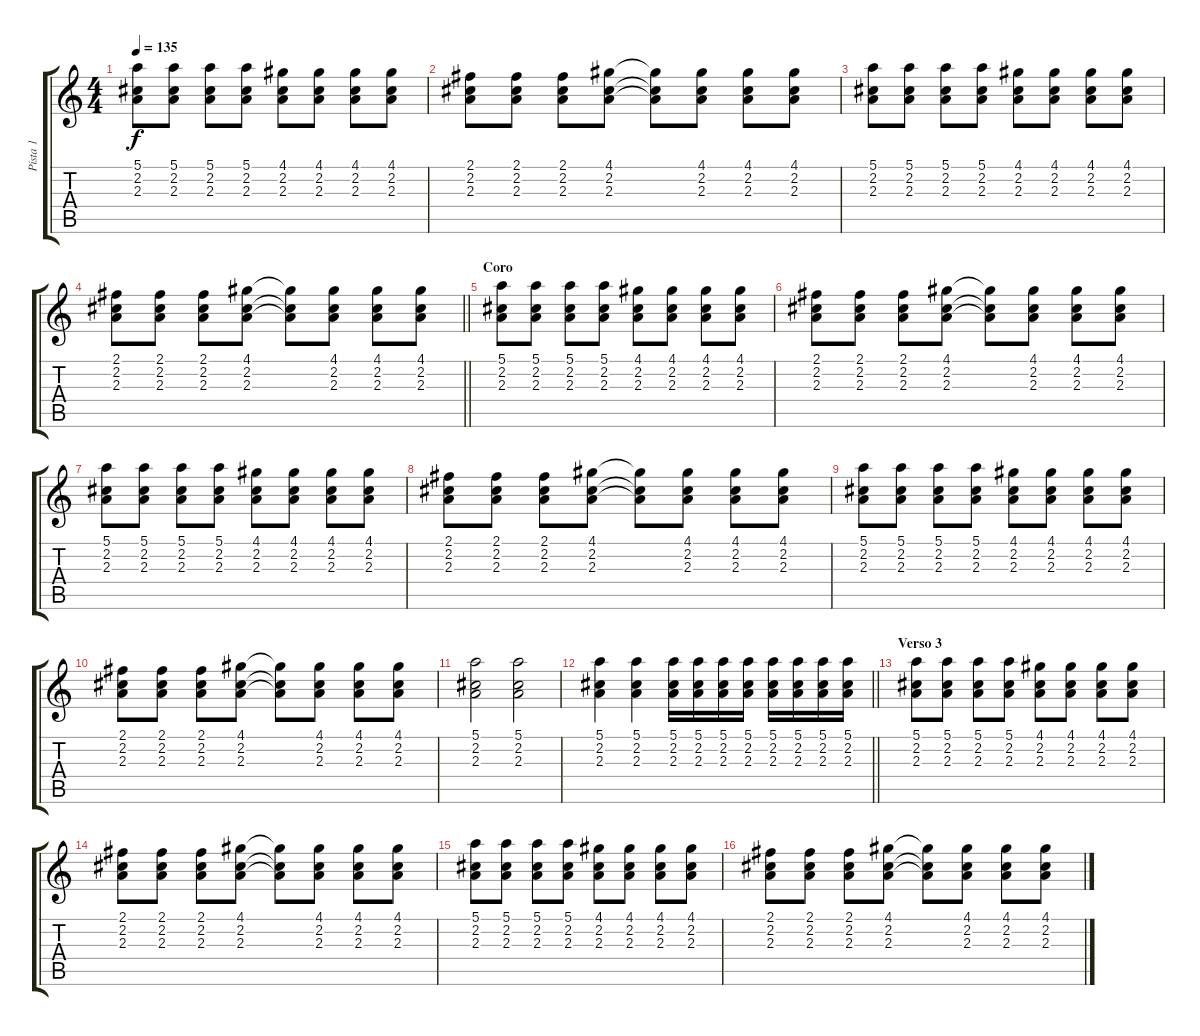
\track ("Pista 1" "Pista 1") {instrument overdrivenguitar}
\staff {score tabs}
\tuning (E4 B3 G3 D3 A2 E2) {hide}
\ts (4 4)
\tempo 135
\clef g2
\ks c
(5.1 2.2 2.3).8{dy f} (5.1 2.2 2.3).8 (5.1 2.2 2.3).8 (5.1 2.2 2.3).8 (4.1 2.2 2.3).8 (4.1 2.2 2.3).8 (4.1 2.2 2.3).8 (4.1 2.2 2.3).8 |
(2.1 2.2 2.3).8 (2.1 2.2 2.3).8 (2.1 2.2 2.3).8 (4.1 2.2 2.3).8 (4.1{t} 2.2{t} 2.3{t}).8 (4.1 2.2 2.3).8 (4.1 2.2 2.3).8 (4.1 2.2 2.3).8 |
(5.1 2.2 2.3).8 (5.1 2.2 2.3).8 (5.1 2.2 2.3).8 (5.1 2.2 2.3).8 (4.1 2.2 2.3).8 (4.1 2.2 2.3).8 (4.1 2.2 2.3).8 (4.1 2.2 2.3).8 |
\barLineRight lightlight
(2.1 2.2 2.3).8 (2.1 2.2 2.3).8 (2.1 2.2 2.3).8 (4.1 2.2 2.3).8 (4.1{t} 2.2{t} 2.3{t}).8 (4.1 2.2 2.3).8 (4.1 2.2 2.3).8 (4.1 2.2 2.3).8 |
\section ("" "Coro")
(5.1 2.2 2.3).8 (5.1 2.2 2.3).8 (5.1 2.2 2.3).8 (5.1 2.2 2.3).8 (4.1 2.2 2.3).8 (4.1 2.2 2.3).8 (4.1 2.2 2.3).8 (4.1 2.2 2.3).8 |
(2.1 2.2 2.3).8 (2.1 2.2 2.3).8 (2.1 2.2 2.3).8 (4.1 2.2 2.3).8 (4.1{t} 2.2{t} 2.3{t}).8 (4.1 2.2 2.3).8 (4.1 2.2 2.3).8 (4.1 2.2 2.3).8 |
(5.1 2.2 2.3).8 (5.1 2.2 2.3).8 (5.1 2.2 2.3).8 (5.1 2.2 2.3).8 (4.1 2.2 2.3).8 (4.1 2.2 2.3).8 (4.1 2.2 2.3).8 (4.1 2.2 2.3).8 |
(2.1 2.2 2.3).8 (2.1 2.2 2.3).8 (2.1 2.2 2.3).8 (4.1 2.2 2.3).8 (4.1{t} 2.2{t} 2.3{t}).8 (4.1 2.2 2.3).8 (4.1 2.2 2.3).8 (4.1 2.2 2.3).8 |
(5.1 2.2 2.3).8 (5.1 2.2 2.3).8 (5.1 2.2 2.3).8 (5.1 2.2 2.3).8 (4.1 2.2 2.3).8 (4.1 2.2 2.3).8 (4.1 2.2 2.3).8 (4.1 2.2 2.3).8 |
(2.1 2.2 2.3).8 (2.1 2.2 2.3).8 (2.1 2.2 2.3).8 (4.1 2.2 2.3).8 (4.1{t} 2.2{t} 2.3{t}).8 (4.1 2.2 2.3).8 (4.1 2.2 2.3).8 (4.1 2.2 2.3).8 |
(5.1 2.2 2.3).2 (5.1 2.2 2.3).2 |
\barLineRight lightlight
(5.1 2.2 2.3).4 (5.1 2.2 2.3).4 (5.1 2.2 2.3).16 (5.1 2.2 2.3).16 (5.1 2.2 2.3).16 (5.1 2.2 2.3).16 (5.1 2.2 2.3).16 (5.1 2.2 2.3).16 (5.1 2.2 2.3).16 (5.1 2.2 2.3).16 |
\section ("" "Verso 3")
(5.1 2.2 2.3).8 (5.1 2.2 2.3).8 (5.1 2.2 2.3).8 (5.1 2.2 2.3).8 (4.1 2.2 2.3).8 (4.1 2.2 2.3).8 (4.1 2.2 2.3).8 (4.1 2.2 2.3).8 |
(2.1 2.2 2.3).8 (2.1 2.2 2.3).8 (2.1 2.2 2.3).8 (4.1 2.2 2.3).8 (4.1{t} 2.2{t} 2.3{t}).8 (4.1 2.2 2.3).8 (4.1 2.2 2.3).8 (4.1 2.2 2.3).8 |
(5.1 2.2 2.3).8 (5.1 2.2 2.3).8 (5.1 2.2 2.3).8 (5.1 2.2 2.3).8 (4.1 2.2 2.3).8 (4.1 2.2 2.3).8 (4.1 2.2 2.3).8 (4.1 2.2 2.3).8 |
(2.1 2.2 2.3).8 (2.1 2.2 2.3).8 (2.1 2.2 2.3).8 (4.1 2.2 2.3).8 (4.1{t} 2.2{t} 2.3{t}).8 (4.1 2.2 2.3).8 (4.1 2.2 2.3).8 (4.1 2.2 2.3).8
